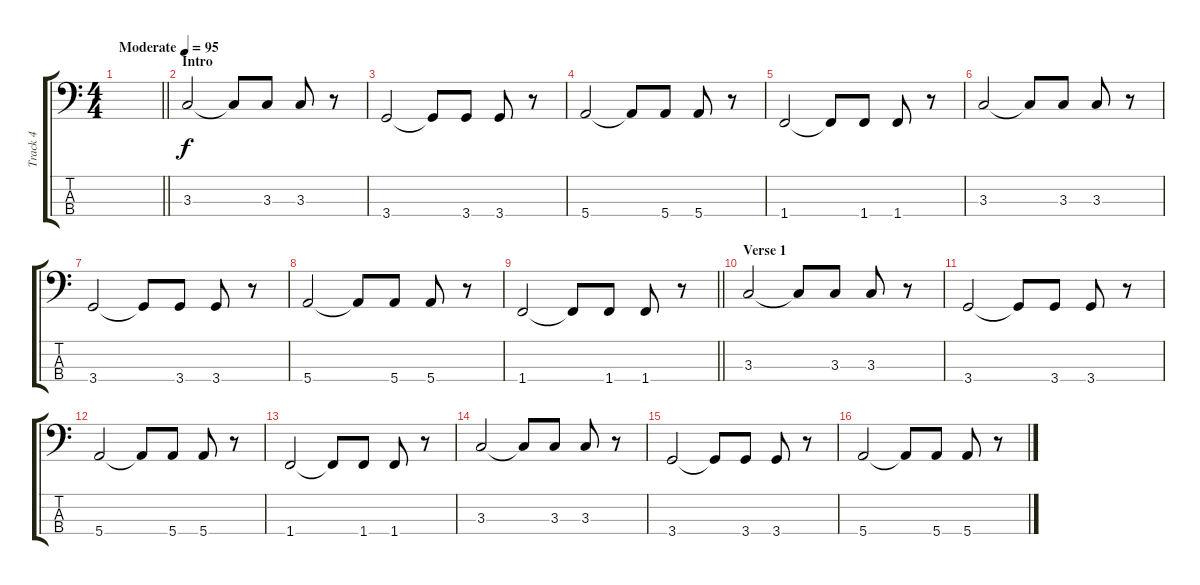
\track ("Track 4" "Track 4") {instrument electricbassfinger}
\staff {score tabs}
\tuning (G2 D2 A1 E1) {hide}
\ts (4 4)
\tempo (95 "Moderate")
\clef f4
\barLineRight lightlight
\ks c
|
\section ("" "Intro")
3.3.2 3.3{t}.8 3.3.8 3.3.8 r.8 |
3.4.2 3.4{t}.8 3.4.8 3.4.8 r.8 |
5.4.2 5.4{t}.8 5.4.8 5.4.8 r.8 |
1.4.2 1.4{t}.8 1.4.8 1.4.8 r.8 |
3.3.2 3.3{t}.8 3.3.8 3.3.8 r.8 |
3.4.2 3.4{t}.8 3.4.8 3.4.8 r.8 |
5.4.2 5.4{t}.8 5.4.8 5.4.8 r.8 |
\barLineRight lightlight
1.4.2 1.4{t}.8 1.4.8 1.4.8 r.8 |
\section ("" "Verse 1")
3.3.2 3.3{t}.8 3.3.8 3.3.8 r.8 |
3.4.2 3.4{t}.8 3.4.8 3.4.8 r.8 |
5.4.2 5.4{t}.8 5.4.8 5.4.8 r.8 |
1.4.2 1.4{t}.8 1.4.8 1.4.8 r.8 |
3.3.2 3.3{t}.8 3.3.8 3.3.8 r.8 |
3.4.2 3.4{t}.8 3.4.8 3.4.8 r.8 |
5.4.2 5.4{t}.8 5.4.8 5.4.8 r.8
